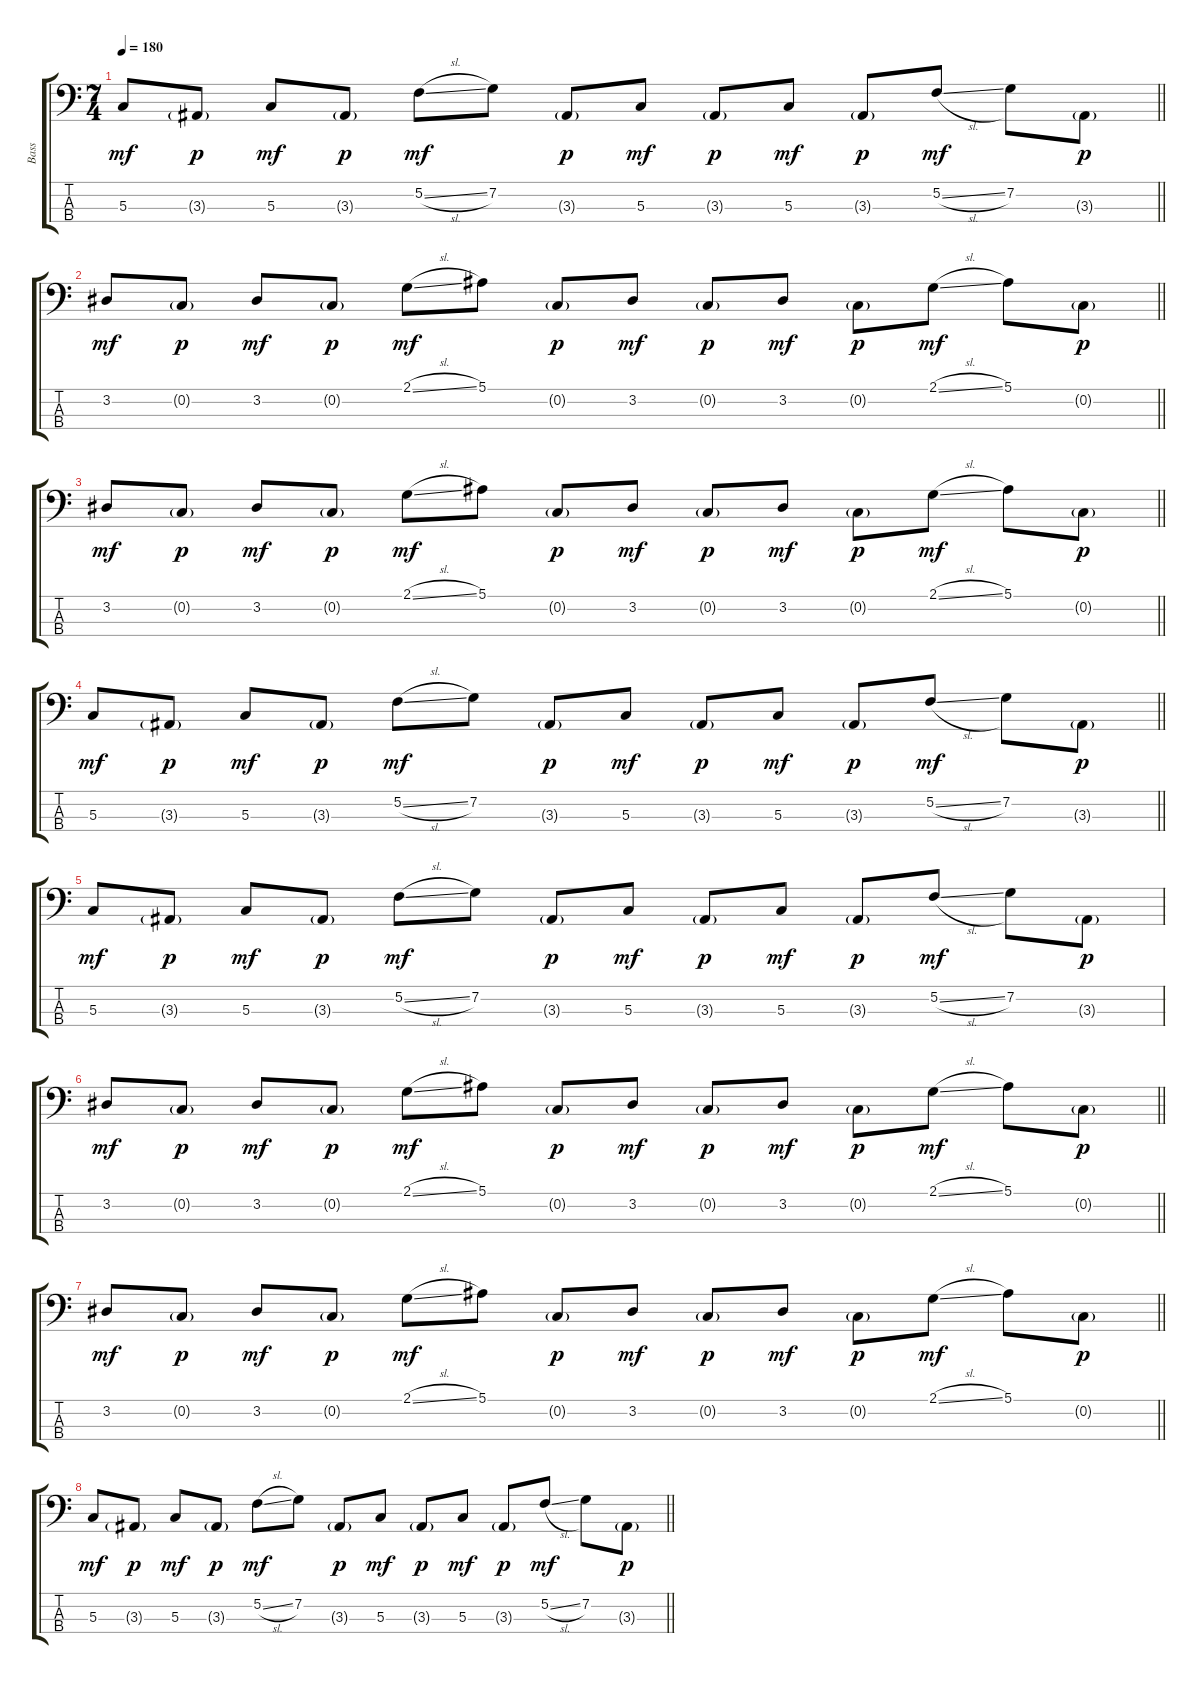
\track ("Bass" "Bass") {instrument slapbass1}
\staff {score tabs}
\tuning (F2 C2 G1 C1) {hide}
\ts (7 4)
\tempo 180
\clef f4
\barLineRight lightlight
\ks c
5.3.8{dy mf} 3.3{g}.8{dy p} 5.3.8{dy mf} 3.3{g}.8{dy p} 5.2{sl}.8{dy mf} 7.2.8 3.3{g}.8{dy p} 5.3.8{dy mf} 3.3{g}.8{dy p} 5.3.8{dy mf} 3.3{g}.8{dy p} 5.2{sl}.8{dy mf} 7.2.8 3.3{g}.8{dy p} |
\barLineRight lightlight
3.2.8{dy mf} 0.2{g}.8{dy p} 3.2.8{dy mf} 0.2{g}.8{dy p} 2.1{sl}.8{dy mf} 5.1.8 0.2{g}.8{dy p} 3.2.8{dy mf} 0.2{g}.8{dy p} 3.2.8{dy mf} 0.2{g}.8{dy p} 2.1{sl}.8{dy mf} 5.1.8 0.2{g}.8{dy p} |
\barLineRight lightlight
3.2.8{dy mf} 0.2{g}.8{dy p} 3.2.8{dy mf} 0.2{g}.8{dy p} 2.1{sl}.8{dy mf} 5.1.8 0.2{g}.8{dy p} 3.2.8{dy mf} 0.2{g}.8{dy p} 3.2.8{dy mf} 0.2{g}.8{dy p} 2.1{sl}.8{dy mf} 5.1.8 0.2{g}.8{dy p} |
\barLineRight lightlight
5.3.8{dy mf} 3.3{g}.8{dy p} 5.3.8{dy mf} 3.3{g}.8{dy p} 5.2{sl}.8{dy mf} 7.2.8 3.3{g}.8{dy p} 5.3.8{dy mf} 3.3{g}.8{dy p} 5.3.8{dy mf} 3.3{g}.8{dy p} 5.2{sl}.8{dy mf} 7.2.8 3.3{g}.8{dy p} |
5.3.8{dy mf} 3.3{g}.8{dy p} 5.3.8{dy mf} 3.3{g}.8{dy p} 5.2{sl}.8{dy mf} 7.2.8 3.3{g}.8{dy p} 5.3.8{dy mf} 3.3{g}.8{dy p} 5.3.8{dy mf} 3.3{g}.8{dy p} 5.2{sl}.8{dy mf} 7.2.8 3.3{g}.8{dy p} |
\barLineRight lightlight
3.2.8{dy mf} 0.2{g}.8{dy p} 3.2.8{dy mf} 0.2{g}.8{dy p} 2.1{sl}.8{dy mf} 5.1.8 0.2{g}.8{dy p} 3.2.8{dy mf} 0.2{g}.8{dy p} 3.2.8{dy mf} 0.2{g}.8{dy p} 2.1{sl}.8{dy mf} 5.1.8 0.2{g}.8{dy p} |
\barLineRight lightlight
3.2.8{dy mf} 0.2{g}.8{dy p} 3.2.8{dy mf} 0.2{g}.8{dy p} 2.1{sl}.8{dy mf} 5.1.8 0.2{g}.8{dy p} 3.2.8{dy mf} 0.2{g}.8{dy p} 3.2.8{dy mf} 0.2{g}.8{dy p} 2.1{sl}.8{dy mf} 5.1.8 0.2{g}.8{dy p} |
\barLineRight lightlight
5.3.8{dy mf} 3.3{g}.8{dy p} 5.3.8{dy mf} 3.3{g}.8{dy p} 5.2{sl}.8{dy mf} 7.2.8 3.3{g}.8{dy p} 5.3.8{dy mf} 3.3{g}.8{dy p} 5.3.8{dy mf} 3.3{g}.8{dy p} 5.2{sl}.8{dy mf} 7.2.8 3.3{g}.8{dy p}
